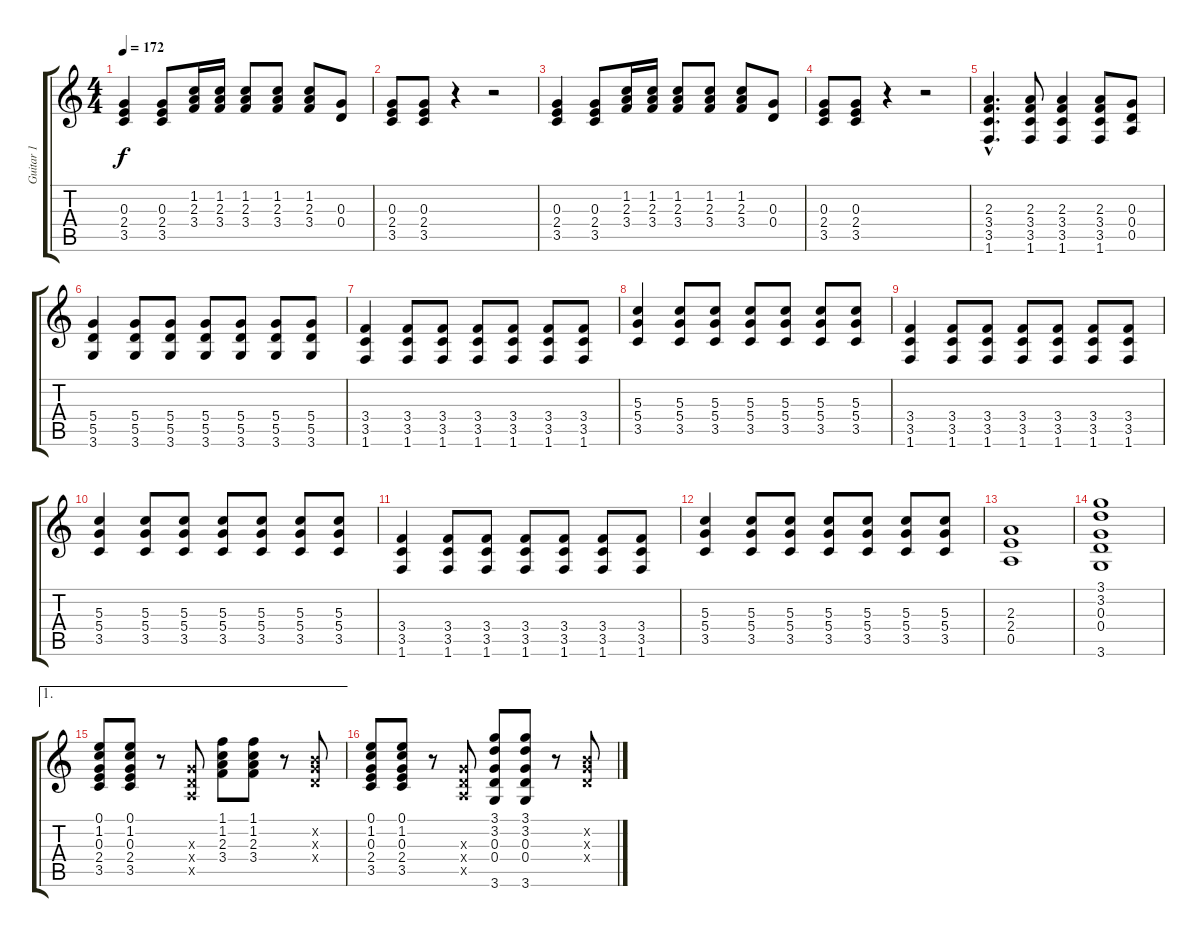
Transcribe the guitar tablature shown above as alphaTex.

\track ("Guitar 1" "Guitar 1") {instrument overdrivenguitar}
\staff {score tabs}
\tuning (E4 B3 G3 D3 A2 E2) {hide}
\ts (4 4)
\tempo 172
\clef g2
\ks c
(0.3 2.4 3.5).4{dy f} (0.3 2.4 3.5).8 (1.2 2.3 3.4).16 (1.2 2.3 3.4).16 (1.2 2.3 3.4).8 (1.2 2.3 3.4).8 (1.2 2.3 3.4).8 (0.3 0.4).8 |
(0.3 2.4 3.5).8 (0.3 2.4 3.5).8 r.4 r.2 |
(0.3 2.4 3.5).4 (0.3 2.4 3.5).8 (1.2 2.3 3.4).16 (1.2 2.3 3.4).16 (1.2 2.3 3.4).8 (1.2 2.3 3.4).8 (1.2 2.3 3.4).8 (0.3 0.4).8 |
(0.3 2.4 3.5).8 (0.3 2.4 3.5).8 r.4 r.2 |
(2.3{hac} 3.4{hac} 3.5{hac} 1.6{hac}).4{d} (2.3 3.4 3.5 1.6).8 (2.3 3.4 3.5 1.6).4 (2.3 3.4 3.5 1.6).8 (0.3 0.4 0.5).8 |
(5.4 5.5 3.6).4 (5.4 5.5 3.6).8 (5.4 5.5 3.6).8 (5.4 5.5 3.6).8 (5.4 5.5 3.6).8 (5.4 5.5 3.6).8 (5.4 5.5 3.6).8 |
(3.4 3.5 1.6).4 (3.4 3.5 1.6).8 (3.4 3.5 1.6).8 (3.4 3.5 1.6).8 (3.4 3.5 1.6).8 (3.4 3.5 1.6).8 (3.4 3.5 1.6).8 |
(5.3 5.4 3.5).4 (5.3 5.4 3.5).8 (5.3 5.4 3.5).8 (5.3 5.4 3.5).8 (5.3 5.4 3.5).8 (5.3 5.4 3.5).8 (5.3 5.4 3.5).8 |
(3.4 3.5 1.6).4 (3.4 3.5 1.6).8 (3.4 3.5 1.6).8 (3.4 3.5 1.6).8 (3.4 3.5 1.6).8 (3.4 3.5 1.6).8 (3.4 3.5 1.6).8 |
(5.3 5.4 3.5).4 (5.3 5.4 3.5).8 (5.3 5.4 3.5).8 (5.3 5.4 3.5).8 (5.3 5.4 3.5).8 (5.3 5.4 3.5).8 (5.3 5.4 3.5).8 |
(3.4 3.5 1.6).4 (3.4 3.5 1.6).8 (3.4 3.5 1.6).8 (3.4 3.5 1.6).8 (3.4 3.5 1.6).8 (3.4 3.5 1.6).8 (3.4 3.5 1.6).8 |
(5.3 5.4 3.5).4 (5.3 5.4 3.5).8 (5.3 5.4 3.5).8 (5.3 5.4 3.5).8 (5.3 5.4 3.5).8 (5.3 5.4 3.5).8 (5.3 5.4 3.5).8 |
(2.3 2.4 0.5).1 |
(3.1 3.2 0.3 0.4 3.6).1 |
\ae 1
(0.1 1.2 0.3 2.4 3.5).8 (0.1 1.2 0.3 2.4 3.5).8 r.8 (0.3{x} 0.4{x} 0.5{x}).8 (1.1 1.2 2.3 3.4).8 (1.1 1.2 2.3 3.4).8 r.8 (0.2{x} 0.3{x} 0.4{x}).8 |
(0.1 1.2 0.3 2.4 3.5).8 (0.1 1.2 0.3 2.4 3.5).8 r.8 (0.3{x} 0.4{x} 0.5{x}).8 (3.1 3.2 0.3 0.4 3.6).8 (3.1 3.2 0.3 0.4 3.6).8 r.8 (0.2{x} 0.3{x} 0.4{x}).8
